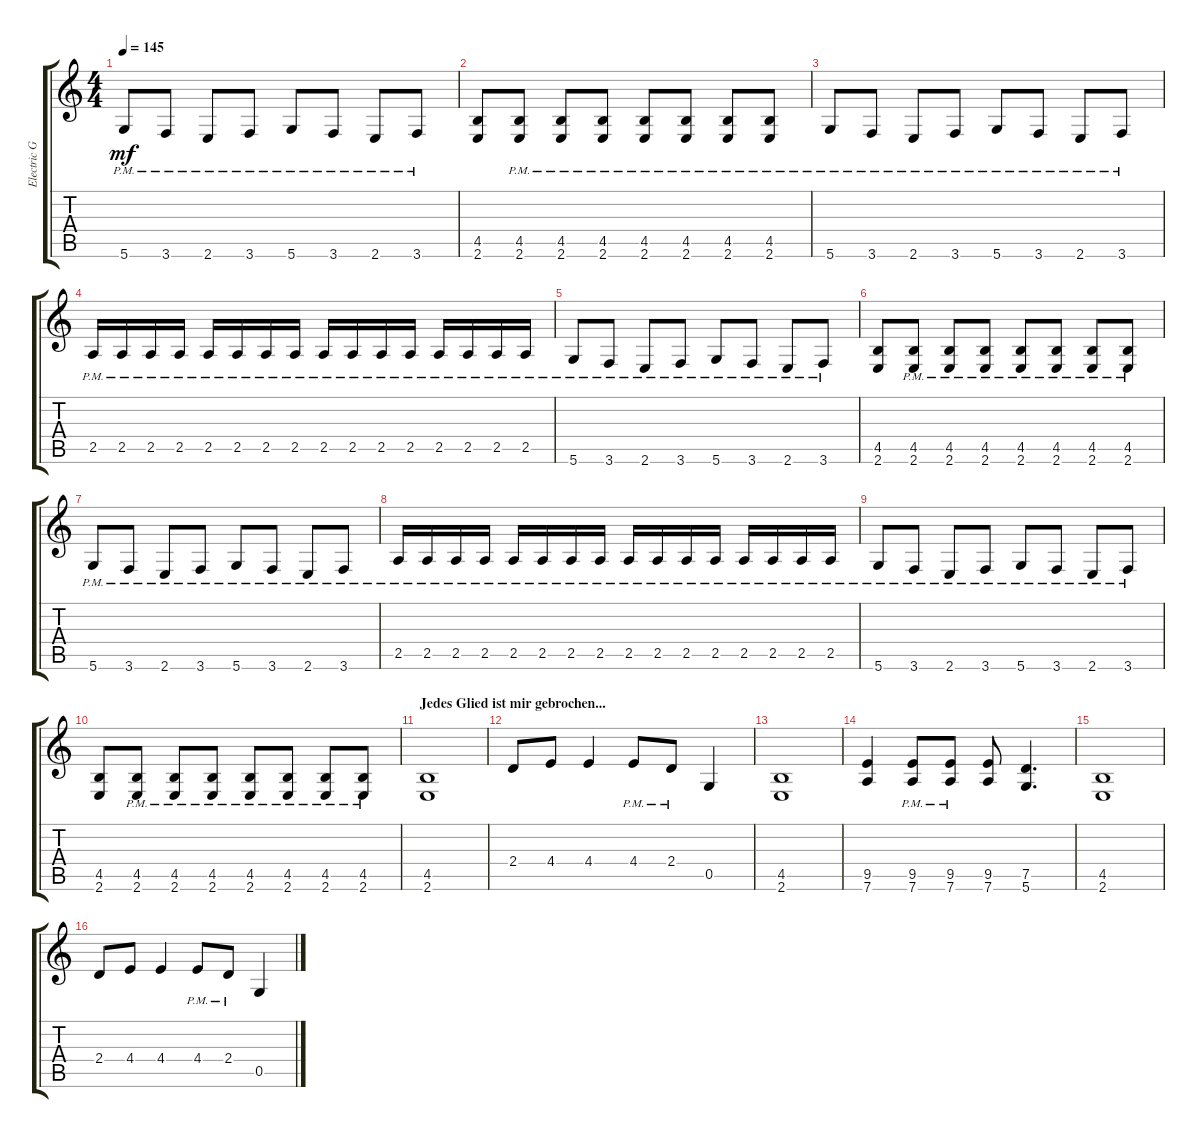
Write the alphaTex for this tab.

\track ("Electric Guitar" "Electric G") {instrument distortionguitar}
\staff {score tabs}
\tuning (D4 A3 F3 C3 G2 D2) {hide}
\ts (4 4)
\tempo 145
\clef g2
\ks c
5.6{pm}.8{dy mf} 3.6{pm}.8 2.6{pm}.8 3.6{pm}.8 5.6{pm}.8 3.6{pm}.8 2.6{pm}.8 3.6{pm}.8 |
(4.5 2.6).8 (4.5{pm} 2.6{pm}).8 (4.5{pm} 2.6{pm}).8 (4.5{pm} 2.6{pm}).8 (4.5{pm} 2.6{pm}).8 (4.5{pm} 2.6{pm}).8 (4.5{pm} 2.6{pm}).8 (4.5{pm} 2.6{pm}).8 |
5.6{pm}.8 3.6{pm}.8 2.6{pm}.8 3.6{pm}.8 5.6{pm}.8 3.6{pm}.8 2.6{pm}.8 3.6{pm}.8 |
2.5{pm}.16 2.5{pm}.16 2.5{pm}.16 2.5{pm}.16 2.5{pm}.16 2.5{pm}.16 2.5{pm}.16 2.5{pm}.16 2.5{pm}.16 2.5{pm}.16 2.5{pm}.16 2.5{pm}.16 2.5{pm}.16 2.5{pm}.16 2.5{pm}.16 2.5{pm}.16 |
5.6{pm}.8 3.6{pm}.8 2.6{pm}.8 3.6{pm}.8 5.6{pm}.8 3.6{pm}.8 2.6{pm}.8 3.6{pm}.8 |
(4.5 2.6).8 (4.5{pm} 2.6{pm}).8 (4.5{pm} 2.6{pm}).8 (4.5{pm} 2.6{pm}).8 (4.5{pm} 2.6{pm}).8 (4.5{pm} 2.6{pm}).8 (4.5{pm} 2.6{pm}).8 (4.5{pm} 2.6{pm}).8 |
5.6{pm}.8 3.6{pm}.8 2.6{pm}.8 3.6{pm}.8 5.6{pm}.8 3.6{pm}.8 2.6{pm}.8 3.6{pm}.8 |
2.5{pm}.16 2.5{pm}.16 2.5{pm}.16 2.5{pm}.16 2.5{pm}.16 2.5{pm}.16 2.5{pm}.16 2.5{pm}.16 2.5{pm}.16 2.5{pm}.16 2.5{pm}.16 2.5{pm}.16 2.5{pm}.16 2.5{pm}.16 2.5{pm}.16 2.5{pm}.16 |
5.6{pm}.8 3.6{pm}.8 2.6{pm}.8 3.6{pm}.8 5.6{pm}.8 3.6{pm}.8 2.6{pm}.8 3.6{pm}.8 |
(4.5 2.6).8 (4.5{pm} 2.6{pm}).8 (4.5{pm} 2.6{pm}).8 (4.5{pm} 2.6{pm}).8 (4.5{pm} 2.6{pm}).8 (4.5{pm} 2.6{pm}).8 (4.5{pm} 2.6{pm}).8 (4.5{pm} 2.6{pm}).8 |
\section ("" "Jedes Glied ist mir gebrochen...")
(4.5 2.6).1 |
2.4.8 4.4.8 4.4.4 4.4{pm}.8 2.4{pm}.8 0.5.4 |
(4.5 2.6).1 |
(9.5 7.6).4 (9.5{pm} 7.6{pm}).8 (9.5{pm} 7.6{pm}).8 (9.5 7.6).8 (7.5 5.6).4{d} |
(4.5 2.6).1 |
2.4.8 4.4.8 4.4.4 4.4{pm}.8 2.4{pm}.8 0.5.4
